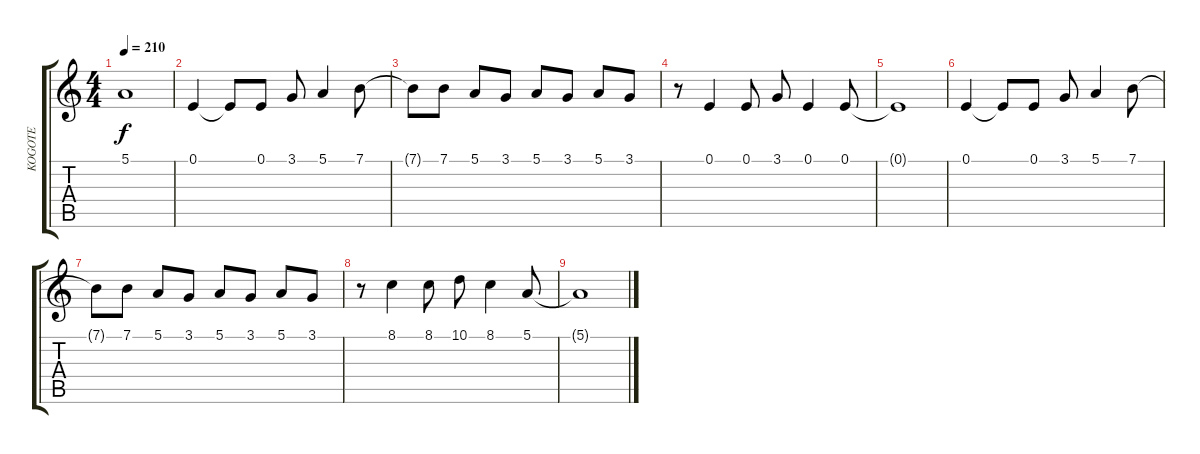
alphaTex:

\track ("KOGOTE" "KOGOTE") {instrument trumpet}
\staff {score tabs}
\tuning (E4 B3 G3 D3 A2 E2) {hide}
\ts (4 4)
\tempo 210
\clef g2
\ks c
5.1{t}.1{dy f} |
0.1.4 0.1{t}.8 0.1.8 3.1.8 5.1.4 7.1.8 |
7.1{t}.8 7.1.8 5.1.8 3.1.8 5.1.8 3.1.8 5.1.8 3.1.8 |
r.8 0.1.4 0.1.8 3.1.8 0.1.4 0.1.8 |
0.1{t}.1 |
0.1.4 0.1{t}.8 0.1.8 3.1.8 5.1.4 7.1.8 |
7.1{t}.8 7.1.8 5.1.8 3.1.8 5.1.8 3.1.8 5.1.8 3.1.8 |
r.8 8.1.4 8.1.8 10.1.8 8.1.4 5.1.8 |
5.1{t}.1
